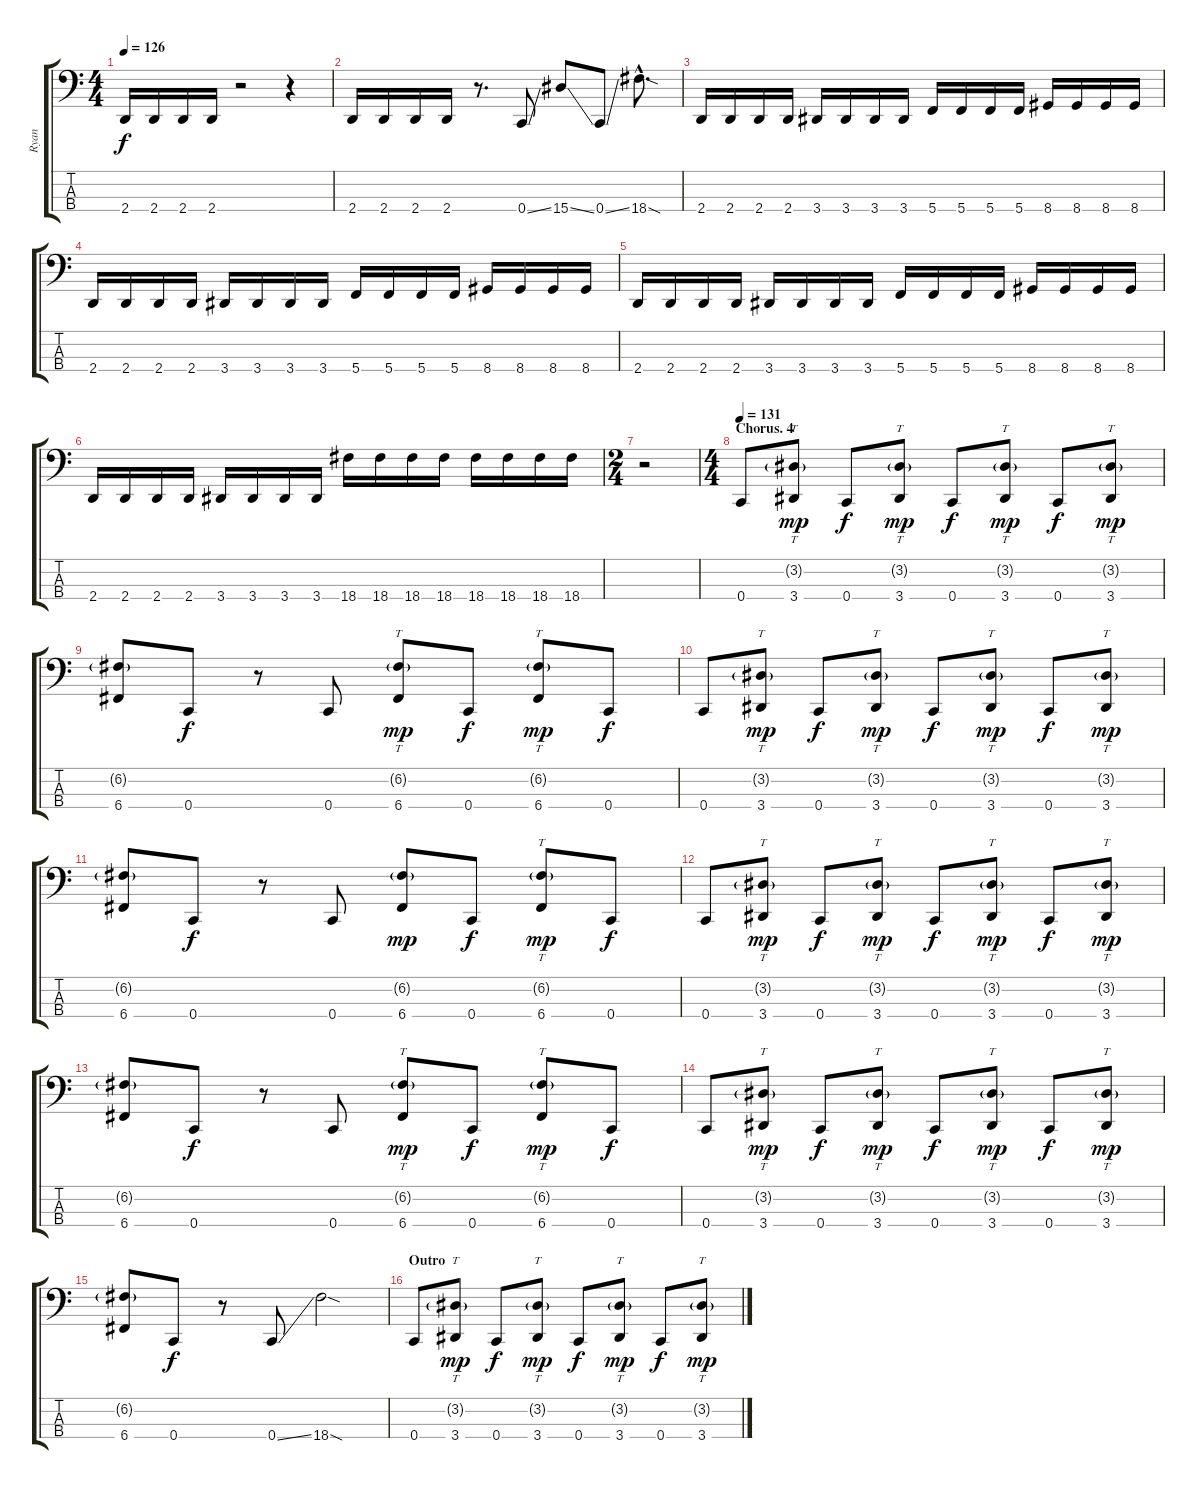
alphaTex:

\track ("Ryan" "Ryan") {instrument electricbassfinger}
\staff {score tabs}
\tuning (F2 C2 G1 C1) {hide}
\ts (4 4)
\tempo 126
\clef f4
\ks c
2.4.16{dy f} 2.4.16 2.4.16 2.4.16 r.2 r.4 |
2.4.16 2.4.16 2.4.16 2.4.16 r.8{d} 0.4{ss}.8 15.4{ss}.8 0.4{ss}.8 18.4{sod hac}.8{d} |
2.4.16 2.4.16 2.4.16 2.4.16 3.4.16 3.4.16 3.4.16 3.4.16 5.4.16 5.4.16 5.4.16 5.4.16 8.4.16 8.4.16 8.4.16 8.4.16 |
2.4.16 2.4.16 2.4.16 2.4.16 3.4.16 3.4.16 3.4.16 3.4.16 5.4.16 5.4.16 5.4.16 5.4.16 8.4.16 8.4.16 8.4.16 8.4.16 |
2.4.16 2.4.16 2.4.16 2.4.16 3.4.16 3.4.16 3.4.16 3.4.16 5.4.16 5.4.16 5.4.16 5.4.16 8.4.16 8.4.16 8.4.16 8.4.16 |
2.4.16 2.4.16 2.4.16 2.4.16 3.4.16 3.4.16 3.4.16 3.4.16 18.4.16 18.4.16 18.4.16 18.4.16 18.4.16 18.4.16 18.4.16 18.4.16 |
\ts (2 4)
r.2 |
\ts (4 4)
\section ("" "Chorus. 4")
\tempo 131
0.4.8 (3.2{g} 3.4).8{tt dy mp} 0.4.8{dy f} (3.2{g} 3.4).8{tt dy mp} 0.4.8{dy f} (3.2{g} 3.4).8{tt dy mp} 0.4.8{dy f} (3.2{g} 3.4).8{tt dy mp} |
(6.2{g} 6.4).8 0.4.8{dy f} r.8 0.4.8 (6.2{g} 6.4).8{tt dy mp} 0.4.8{dy f} (6.2{g} 6.4).8{tt dy mp} 0.4.8{dy f} |
0.4.8 (3.2{g} 3.4).8{tt dy mp} 0.4.8{dy f} (3.2{g} 3.4).8{tt dy mp} 0.4.8{dy f} (3.2{g} 3.4).8{tt dy mp} 0.4.8{dy f} (3.2{g} 3.4).8{tt dy mp} |
(6.2{g} 6.4).8 0.4.8{dy f} r.8 0.4.8 (6.2{g} 6.4).8{dy mp} 0.4.8{dy f} (6.2{g} 6.4).8{tt dy mp} 0.4.8{dy f} |
0.4.8 (3.2{g} 3.4).8{tt dy mp} 0.4.8{dy f} (3.2{g} 3.4).8{tt dy mp} 0.4.8{dy f} (3.2{g} 3.4).8{tt dy mp} 0.4.8{dy f} (3.2{g} 3.4).8{tt dy mp} |
(6.2{g} 6.4).8 0.4.8{dy f} r.8 0.4.8 (6.2{g} 6.4).8{tt dy mp} 0.4.8{dy f} (6.2{g} 6.4).8{tt dy mp} 0.4.8{dy f} |
0.4.8 (3.2{g} 3.4).8{tt dy mp} 0.4.8{dy f} (3.2{g} 3.4).8{tt dy mp} 0.4.8{dy f} (3.2{g} 3.4).8{tt dy mp} 0.4.8{dy f} (3.2{g} 3.4).8{tt dy mp} |
(6.2{g} 6.4).8 0.4.8{dy f} r.8 0.4{ss}.8 18.4{sod}.2 |
\section ("" "Outro")
0.4.8 (3.2{g} 3.4).8{tt dy mp} 0.4.8{dy f} (3.2{g} 3.4).8{tt dy mp} 0.4.8{dy f} (3.2{g} 3.4).8{tt dy mp} 0.4.8{dy f} (3.2{g} 3.4).8{tt dy mp}
